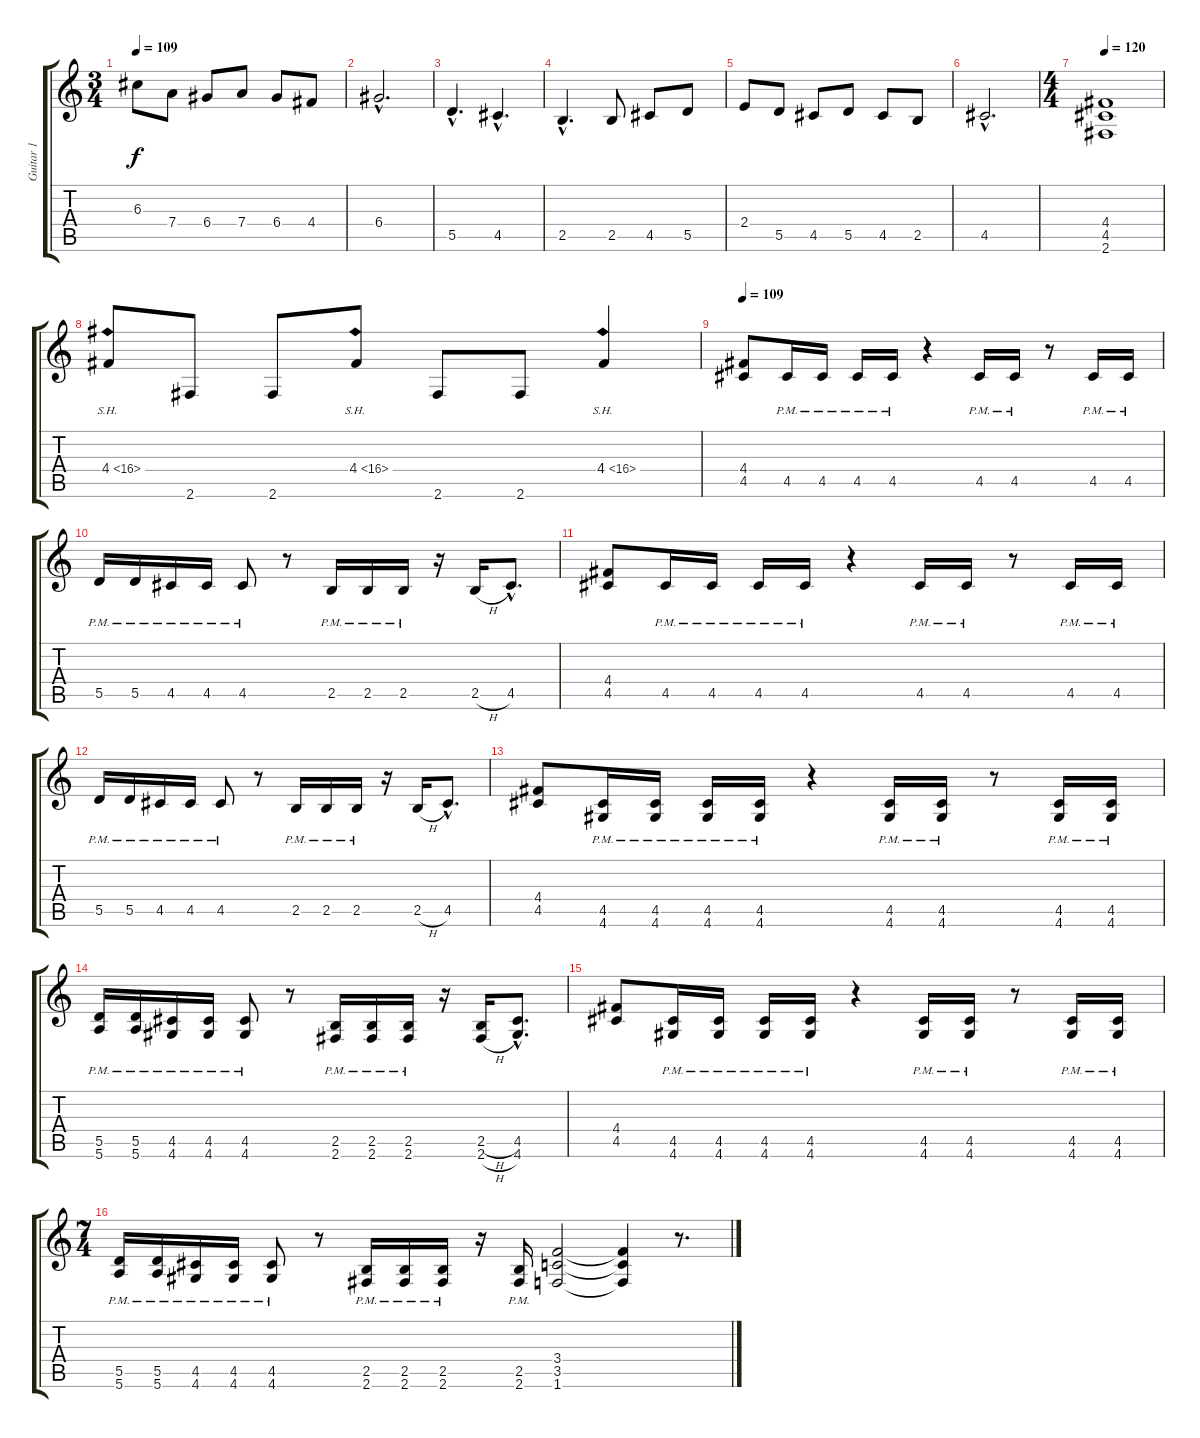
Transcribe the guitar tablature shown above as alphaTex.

\track ("Guitar 1" "Guitar 1") {instrument distortionguitar}
\staff {score tabs}
\tuning (E4 B3 G3 D3 A2 E2) {hide}
\ts (3 4)
\tempo 109
\clef g2
\ks c
6.3.8{dy f} 7.4.8 6.4.8 7.4.8 6.4.8 4.4.8 |
6.4{hac}.2{d} |
5.5{hac}.4{d} 4.5{hac}.4{d} |
2.5{hac}.4{d} 2.5.8 4.5.8 5.5.8 |
2.4.8 5.5.8 4.5.8 5.5.8 4.5.8 2.5.8 |
4.5{hac}.2{d} |
\ts (4 4)
\tempo 120
(4.4 4.5 2.6).1 |
4.4{sh 12}.8 2.6.8 2.6.8 4.4{sh 12}.8 2.6.8 2.6.8 4.4{sh 12}.4 |
\tempo 109
(4.4 4.5).8 4.5{pm}.16 4.5{pm}.16 4.5{pm}.16 4.5{pm}.16 r.4 4.5{pm}.16 4.5{pm}.16 r.8 4.5{pm}.16 4.5{pm}.16 |
5.5{pm}.16 5.5{pm}.16 4.5{pm}.16 4.5{pm}.16 4.5{pm}.8 r.8 2.5{pm}.16 2.5{pm}.16 2.5{pm}.16 r.16 2.5{h}.16 4.5{hac}.8{d} |
(4.4 4.5).8 4.5{pm}.16 4.5{pm}.16 4.5{pm}.16 4.5{pm}.16 r.4 4.5{pm}.16 4.5{pm}.16 r.8 4.5{pm}.16 4.5{pm}.16 |
5.5{pm}.16 5.5{pm}.16 4.5{pm}.16 4.5{pm}.16 4.5{pm}.8 r.8 2.5{pm}.16 2.5{pm}.16 2.5{pm}.16 r.16 2.5{h}.16 4.5{hac}.8{d} |
(4.4 4.5).8 (4.5{pm} 4.6{pm}).16 (4.5{pm} 4.6{pm}).16 (4.5{pm} 4.6{pm}).16 (4.5{pm} 4.6{pm}).16 r.4 (4.5{pm} 4.6{pm}).16 (4.5{pm} 4.6{pm}).16 r.8 (4.5{pm} 4.6{pm}).16 (4.5{pm} 4.6{pm}).16 |
(5.5{pm} 5.6{pm}).16 (5.5{pm} 5.6{pm}).16 (4.5{pm} 4.6{pm}).16 (4.5{pm} 4.6{pm}).16 (4.5{pm} 4.6{pm}).8 r.8 (2.5{pm} 2.6{pm}).16 (2.5{pm} 2.6{pm}).16 (2.5{pm} 2.6{pm}).16 r.16 (2.5{h} 2.6{h}).16 (4.5{hac} 4.6{hac}).8{d} |
(4.4 4.5).8 (4.5{pm} 4.6{pm}).16 (4.5{pm} 4.6{pm}).16 (4.5{pm} 4.6{pm}).16 (4.5{pm} 4.6{pm}).16 r.4 (4.5{pm} 4.6{pm}).16 (4.5{pm} 4.6{pm}).16 r.8 (4.5{pm} 4.6{pm}).16 (4.5{pm} 4.6{pm}).16 |
\ts (7 4)
(5.5{pm} 5.6{pm}).16 (5.5{pm} 5.6{pm}).16 (4.5{pm} 4.6{pm}).16 (4.5{pm} 4.6{pm}).16 (4.5{pm} 4.6{pm}).8 r.8 (2.5{pm} 2.6{pm}).16 (2.5{pm} 2.6{pm}).16 (2.5{pm} 2.6{pm}).16 r.16 (2.5{pm} 2.6{pm}).16 (3.4 3.5 1.6).2 (3.4{t} 3.5{t} 1.6{t}).4 r.8{d}
